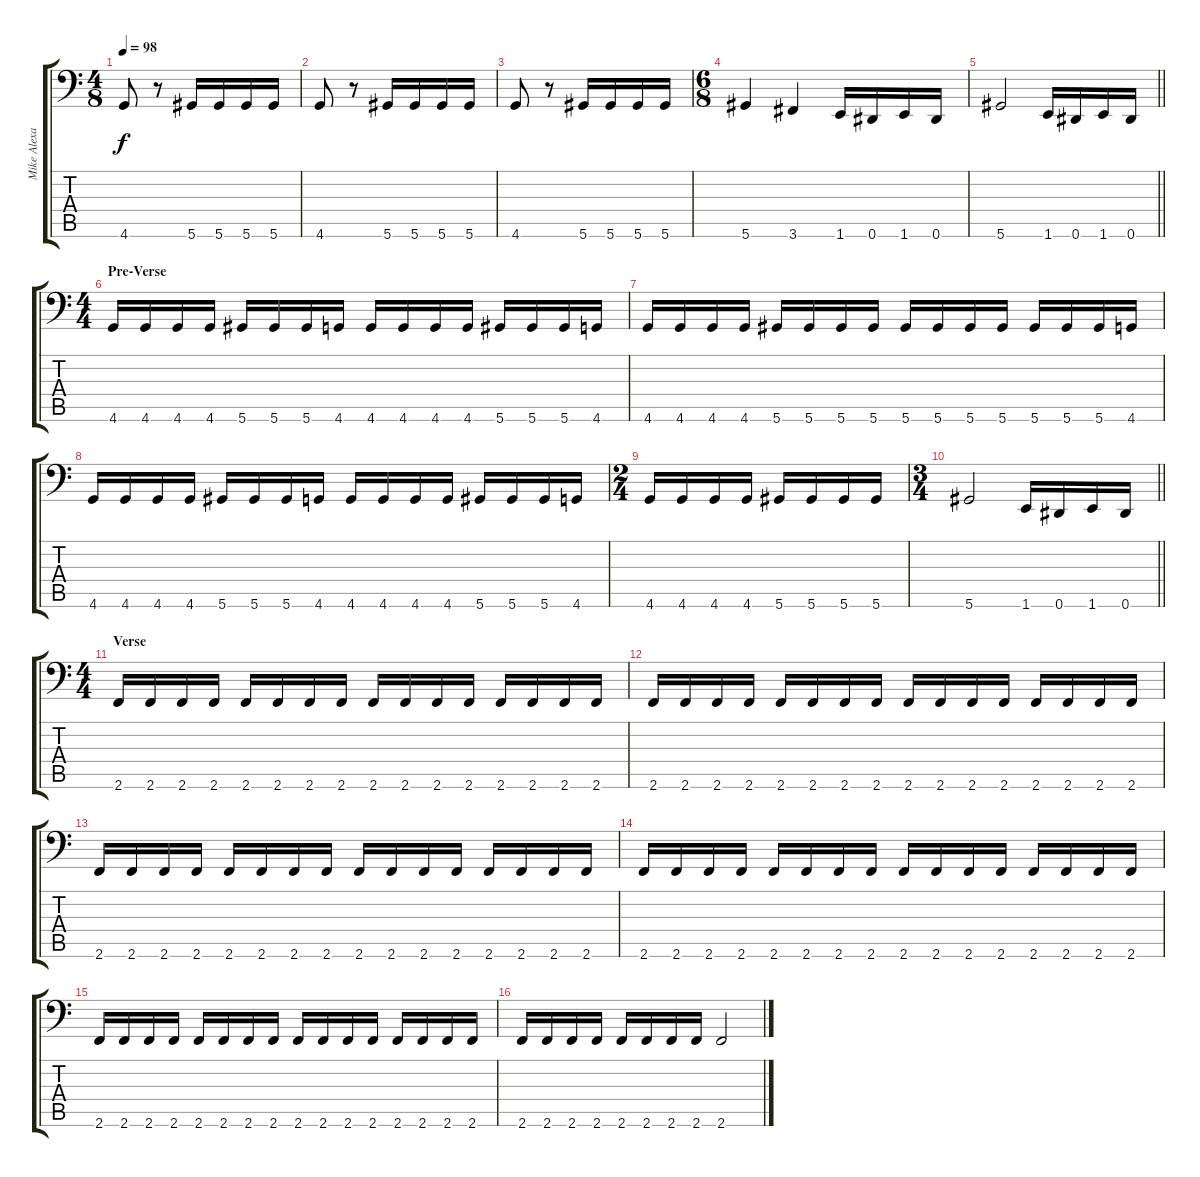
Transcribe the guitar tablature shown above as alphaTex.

\track ("Mike Alexander" "Mike Alexa") {instrument electricbasspick}
\staff {score tabs}
\tuning (E3 B2 Gb2 Db2 Ab1 Eb1) {hide}
\ts (4 8)
\tempo 98
\clef f4
\ks c
4.6.8{dy f} r.8 5.6.16 5.6.16 5.6.16 5.6.16 |
4.6.8 r.8 5.6.16 5.6.16 5.6.16 5.6.16 |
4.6.8 r.8 5.6.16 5.6.16 5.6.16 5.6.16 |
\ts (6 8)
5.6.4 3.6.4 1.6.16 0.6.16 1.6.16 0.6.16 |
\barLineRight lightlight
5.6.2 1.6.16 0.6.16 1.6.16 0.6.16 |
\ts (4 4)
\section ("" "Pre-Verse")
4.6.16 4.6.16 4.6.16 4.6.16 5.6.16 5.6.16 5.6.16 4.6.16 4.6.16 4.6.16 4.6.16 4.6.16 5.6.16 5.6.16 5.6.16 4.6.16 |
4.6.16 4.6.16 4.6.16 4.6.16 5.6.16 5.6.16 5.6.16 5.6.16 5.6.16 5.6.16 5.6.16 5.6.16 5.6.16 5.6.16 5.6.16 4.6.16 |
4.6.16 4.6.16 4.6.16 4.6.16 5.6.16 5.6.16 5.6.16 4.6.16 4.6.16 4.6.16 4.6.16 4.6.16 5.6.16 5.6.16 5.6.16 4.6.16 |
\ts (2 4)
4.6.16 4.6.16 4.6.16 4.6.16 5.6.16 5.6.16 5.6.16 5.6.16 |
\ts (3 4)
\barLineRight lightlight
5.6.2 1.6.16 0.6.16 1.6.16 0.6.16 |
\ts (4 4)
\section ("" "Verse")
2.6.16 2.6.16 2.6.16 2.6.16 2.6.16 2.6.16 2.6.16 2.6.16 2.6.16 2.6.16 2.6.16 2.6.16 2.6.16 2.6.16 2.6.16 2.6.16 |
2.6.16 2.6.16 2.6.16 2.6.16 2.6.16 2.6.16 2.6.16 2.6.16 2.6.16 2.6.16 2.6.16 2.6.16 2.6.16 2.6.16 2.6.16 2.6.16 |
2.6.16 2.6.16 2.6.16 2.6.16 2.6.16 2.6.16 2.6.16 2.6.16 2.6.16 2.6.16 2.6.16 2.6.16 2.6.16 2.6.16 2.6.16 2.6.16 |
2.6.16 2.6.16 2.6.16 2.6.16 2.6.16 2.6.16 2.6.16 2.6.16 2.6.16 2.6.16 2.6.16 2.6.16 2.6.16 2.6.16 2.6.16 2.6.16 |
2.6.16 2.6.16 2.6.16 2.6.16 2.6.16 2.6.16 2.6.16 2.6.16 2.6.16 2.6.16 2.6.16 2.6.16 2.6.16 2.6.16 2.6.16 2.6.16 |
2.6.16 2.6.16 2.6.16 2.6.16 2.6.16 2.6.16 2.6.16 2.6.16 2.6.2
